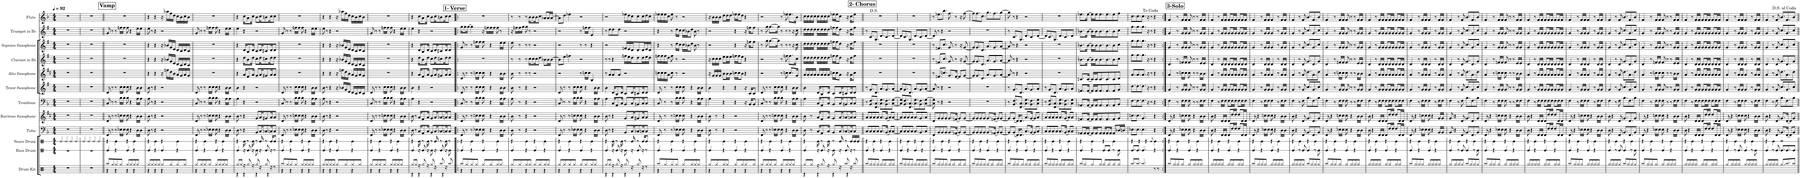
**kern	**kern	**kern	**kern	**kern	**kern	**kern	**kern	**kern	**kern	**kern	**kern
*part12	*part11	*part10	*part9	*part8	*part7	*part6	*part5	*part4	*part3	*part2	*part1
*staff12	*staff11	*staff10	*staff9	*staff8	*staff7	*staff6	*staff5	*staff4	*staff3	*staff2	*staff1
*I"Drum Kit	*I"Bass Drum	*I"Snare Drum	*I"Tuba	*I"Baritone Saxophone	*I"Trombone	*I"Tenor Saxophone	*I"Alto Saxophone	*I"Clarinet in Bb	*I"Soprano Saxophone	*I"Trumpet in Bb	*I"Flute
*I'D. Kit	*I'BD	*I'SD	*I'Tba.	*I'Bar. Sax.	*I'Tbn.	*I'T. Sax.	*I'A. Sax.	*I'Cl. in Bb	*I'S. Sax.	*I'Tpt. in Bb	*I'Fl.
*	*stria1	*stria1	*	*	*	*	*	*	*	*	*
*clefX	*clefX	*clefX	*clefF4	*clefG2	*clefF4	*clefG2	*clefG2	*clefG2	*clefG2	*clefG2	*clefG2
*	*	*	*	*Trd12c21	*	*Trd8c14	*Trd5c9	*Trd1c2	*Trd1c2	*Trd1c2	*
*k[]	*k[]	*k[]	*k[b-]	*k[f#c#]	*k[b-]	*k[f#]	*k[f#c#]	*k[f#]	*k[f#]	*k[f#]	*k[b-]
*M4/4	*M4/4	*M4/4	*M4/4	*M4/4	*M4/4	*M4/4	*M4/4	*M4/4	*M4/4	*M4/4	*M4/4
=1	=1	=1	=1	=1	=1	=1	=1	=1	=1	=1	=1
1r	1r	4Re/	1r	1r	1r	1r	1r	1r	1r	1r	1r
.	.	4Re/	.	.	.	.	.	.	.	.	.
.	.	4Re/	.	.	.	.	.	.	.	.	.
.	.	4Re/	.	.	.	.	.	.	.	.	.
=2	=2	=2	=2	=2	=2	=2	=2	=2	=2	=2	=2
1r	1r	4Re/	1r	1r	1r	1r	1r	1r	1r	1r	1r
.	.	4Re/	.	.	.	.	.	.	.	.	.
.	.	4Re/	.	.	.	.	.	.	.	.	.
.	.	4Re/	.	.	.	.	.	.	.	.	.
=3||	=3||	=3||	=3||	=3||	=3||	=3||	=3||	=3||	=3||	=3||	=3||
*^	*	*	*	*	*	*	*	*	*	*	*
8Raa/L	4r	4Re/	4r	8FF/	8d/	8C/	8d/	1r	1r	1r	8g/	1r
8Rgg/	.	.	.	8r	8r	8r	8r	.	.	.	8r	.
8Rgg/	4r	4r	4Re\	8r	8r	8r	8r	.	.	.	8r	.
8Rgg/J	.	.	.	16E-X\LL	16ccn\LL	16B-\LL	16cc\LL	.	.	.	16ffn\LL	.
.	.	.	.	16E-\JJ	16cc\JJ	16B-\JJ	16cc\JJ	.	.	.	16ff\JJ	.
8Rgg/L	4r	4Re/	4r	8E-\	8cc\	8B-\	8cc\	.	.	.	8ff\	.
8Rgg/	.	.	.	4r	4r	4r	4r	.	.	.	4r	.
8Rgg/	4r	4r	4Re\	.	.	.	.	.	.	.	.	.
8Rgg/J	.	.	.	16D\LL	16b\LL	16A\LL	16b\LL	.	.	.	16ee\LL	.
.	.	.	.	16D\JJ	16b\JJ	16A\JJ	16b\JJ	.	.	.	16ee\JJ	.
=4	=4	=4	=4	=4	=4	=4	=4	=4	=4	=4	=4	=4
8Rgg/L	4r	4Re/	4r	8D\	8b\	8A\	8b\	4r	4r	4r	8ee\	4r
8Rgg/	.	.	.	8r	8r	8r	8r	.	.	.	8r	.
8Rgg/	4r	4r	4Re\	4r	4r	4r	4r	4r	4r	4r	4r	4r
8Rgg/J	.	.	.	.	.	.	.	.	.	.	.	.
8Rgg/L	4r	4Re/	4r	2r	2r	2r	2r	16r	16r	16r	2r	16r
.	.	.	.	.	.	.	.	16ffn\LL	16b-X/LL	16b-X/LL	.	16aa-X\LL
8Rgg/	.	.	.	.	.	.	.	16dd\	16g/	16g/	.	16ff\
.	.	.	.	.	.	.	.	16b\JJ	16e/JJ	16e/JJ	.	16dd\JJ
8Rgg/	4r	4r	4Re\	.	.	.	.	16a/LL	16d/LL	16d/LL	.	16cc\LL
.	.	.	.	.	.	.	.	16g/	16c/	16c/	.	16b-\
8Rgg/J	.	.	.	.	.	.	.	16a/	16d/	16d/	.	16cc\
.	.	.	.	.	.	.	.	16g/JJ	16c/JJ	16c/JJ	.	16b-\JJ
=5	=5	=5	=5	=5	=5	=5	=5	=5	=5	=5	=5	=5
8Rgg/L	4r	4Re/	4r	8FF/	8d/	8C/	8d/	1r	1r	1r	8g/	1r
8Rgg/	.	.	.	8r	8r	8r	8r	.	.	.	8r	.
8Rgg/	4r	4r	4Re\	8r	8r	8r	8r	.	.	.	8r	.
8Rgg/J	.	.	.	16E-X\LL	16ccn\LL	16B-\LL	16cc\LL	.	.	.	16ffn\LL	.
.	.	.	.	16E-\JJ	16cc\JJ	16B-\JJ	16cc\JJ	.	.	.	16ff\JJ	.
8Rgg/L	4r	4Re/	4r	8E-\	8cc\	8B-\	8cc\	.	.	.	8ff\	.
8Rgg/	.	.	.	4r	4r	4r	4r	.	.	.	4r	.
8Rgg/	4r	4r	4Re\	.	.	.	.	.	.	.	.	.
8Rgg/J	.	.	.	16D\LL	16b\LL	16A\LL	16b\LL	.	.	.	16ee\LL	.
.	.	.	.	16D\JJ	16b\JJ	16A\JJ	16b\JJ	.	.	.	16ee\JJ	.
=6	=6	=6	=6	=6	=6	=6	=6	=6	=6	=6	=6	=6
8Rgg/L	4r	4Re/	4r	8D\	8b\	4A\	4b\	4r	4r	4r	4ee\	4r
8Rgg/J	.	.	.	8r	8r	.	.	.	.	.	.	.
16r	4r	16r	16Re\	4r	4r	4r	4r	16a/KL	16dd\KL	16d/KL	4r	16cc\KL
8Rgg/	.	8Re/	8r	.	.	.	.	8f#/	8b\	8B/	.	8a\
16r	.	16r	16Re\	.	.	.	.	16a/Jk	16dd\Jk	16d/Jk	.	16cc\Jk
8Rgg/	4r	8Re\	8r	8BB-/L	8g/L	2r	2r	8g/L	8cc\L	8c/L	2r	8b-\L
16r	.	16r	16Re/	16C/K	16a/K	.	.	16a/K	16dd\K	16d/K	.	16cc\K
8Rgg/	.	8Re/	8r	8C-X/	8g#X/	.	.	8g#X/	8cc#X\	8c#X/	.	8bn\
.	4r	.	.	.	.	.	.	.	.	.	.	.
16r	.	16r	16Re/KL	16Cn/K	16a/K	.	.	16a/K	16dd\K	16d/K	.	16cc\K
8r	.	8r	8Re/J	8C/J	8a/J	.	.	8a/J	8dd\J	8d/J	.	8cc\J
=7	=7	=7	=7	=7	=7	=7	=7	=7	=7	=7	=7	=7
8Raa/L	4r	4Re/	4r	8FF/	8d/	8C/	8d/	1r	1r	1r	8g/	1r
8Rgg/	.	.	.	8r	8r	8r	8r	.	.	.	8r	.
8Rgg/	4r	4r	4Re\	8r	8r	8r	8r	.	.	.	8r	.
8Rgg/J	.	.	.	16E-X\LL	16ccn\LL	16B-\LL	16cc\LL	.	.	.	16ffn\LL	.
.	.	.	.	16E-\JJ	16cc\JJ	16B-\JJ	16cc\JJ	.	.	.	16ff\JJ	.
8Rgg/L	4r	4Re/	4r	8E-\	8cc\	8B-\	8cc\	.	.	.	8ff\	.
8Rgg/	.	.	.	4r	4r	4r	4r	.	.	.	4r	.
8Rgg/	4r	4r	4Re\	.	.	.	.	.	.	.	.	.
8Rgg/J	.	.	.	16D\LL	16b\LL	16A\LL	16b\LL	.	.	.	16ee\LL	.
.	.	.	.	16D\JJ	16b\JJ	16A\JJ	16b\JJ	.	.	.	16ee\JJ	.
=8	=8	=8	=8	=8	=8	=8	=8	=8	=8	=8	=8	=8
8Rgg/L	4r	4Re/	4r	8D\	8b\	8A\	8b\	4r	4r	4r	8ee\	4r
8Rgg/	.	.	.	8r	8r	8r	8r	.	.	.	8r	.
8Rgg/	4r	4r	4Re\	4r	4r	4r	4r	4r	4r	4r	4r	4r
8Rgg/J	.	.	.	.	.	.	.	.	.	.	.	.
8Rgg/L	4r	4Re/	4r	2r	2r	2r	16r	16r	16r	16r	2r	16r
.	.	.	.	.	.	.	16b-X/LL	16ffn\LL	16b-X/LL	16b-X/LL	.	16aa-X\LL
8Rgg/	.	.	.	.	.	.	16g/	16dd\	16g/	16g/	.	16ff\
.	.	.	.	.	.	.	16e/JJ	16b\JJ	16e/JJ	16e/JJ	.	16dd\JJ
8Rgg/	4r	4r	4Re\	.	.	.	16d/LL	16a/LL	16d/LL	16d/LL	.	16cc\LL
.	.	.	.	.	.	.	16c/	16g/	16c/	16c/	.	16b-\
8Rgg/J	.	.	.	.	.	.	16d/	16a/	16d/	16d/	.	16cc\
.	.	.	.	.	.	.	16c/JJ	16g/JJ	16c/JJ	16c/JJ	.	16b-\JJ
=9	=9	=9	=9	=9	=9	=9	=9	=9	=9	=9	=9	=9
8Rgg/L	4r	4Re/	4r	8FF/	8d/	8C/	8d/	1r	1r	1r	8g/	1r
8Rgg/	.	.	.	8r	8r	8r	8r	.	.	.	8r	.
8Rgg/	4r	4r	4Re\	8r	8r	8r	8r	.	.	.	8r	.
8Rgg/J	.	.	.	16E-X\LL	16ccn\LL	16B-\LL	16cc\LL	.	.	.	16ffn\LL	.
.	.	.	.	16E-\JJ	16cc\JJ	16B-\JJ	16cc\JJ	.	.	.	16ff\JJ	.
8Rgg/L	4r	4Re/	4r	8E-\	8cc\	8B-\	8cc\	.	.	.	8ff\	.
8Rgg/	.	.	.	4r	4r	4r	4r	.	.	.	4r	.
8Rgg/	4r	4r	4Re\	.	.	.	.	.	.	.	.	.
8Rgg/J	.	.	.	16D\LL	16b\LL	16A\LL	16b\LL	.	.	.	16ee\LL	.
.	.	.	.	16D\JJ	16b\JJ	16A\JJ	16b\JJ	.	.	.	16ee\JJ	.
=10	=10	=10	=10	=10	=10	=10	=10	=10	=10	=10	=10	=10
8Rgg/L	4r	4Re/	4r	8D\	8b\	4A\	4b\	4r	4r	4r	4ee\	4r
8Rgg/J	.	.	.	8r	8r	.	.	.	.	.	.	.
16r	4r	16r	16Re\	16C/KL	16a/KL	4r	4r	16a/KL	16dd\KL	16d/KL	4r	16cc\KL
8Rgg/	.	8Re/	8r	8AA/	8f#/	.	.	8f#/	8b\	8B/	.	8a\
16r	.	16r	16Re\	16C/Jk	16a/Jk	.	.	16a/Jk	16dd\Jk	16d/Jk	.	16cc\Jk
8Rgg/	4r	8Re\	8r	8BB-/L	8g/L	2r	2r	8g/L	8cc\L	8c/L	2r	8b-\L
16r	.	16r	16Re/	16C/K	16a/K	.	.	16a/K	16dd\K	16d/K	.	16cc\K
8Raa/	.	8Re/	8r	8C-X/	8a-X/	.	.	8g#X/	8cc#X\	8c#X/	.	8bn\
.	4r	.	.	.	.	.	.	.	.	.	.	.
16r	.	16r	16Re\	16Cn/K	16an/K	.	.	16a/K	16dd\K	16d/K	.	16cc\K
8Raa/	.	8Re\	8r	8C/J	8a/J	.	.	8a/J	8dd\J	8d/J	.	8cc\J
=11!|:	=11!|:	=11!|:	=11!|:	=11!|:	=11!|:	=11!|:	=11!|:	=11!|:	=11!|:	=11!|:	=11!|:	=11!|:
8Raa/L	4r	4Re/	4r	8FF/	8d/	8C/	8d/	8d/	1r	8g/	16gg\KL	1r
.	.	.	.	.	.	.	.	.	.	.	8gg\	.
8Rgg/	.	.	.	8r	8r	8r	8r	8r	.	8r	.	.
.	.	.	.	.	.	.	.	.	.	.	[16gg\Jk	.
8Rgg/	4r	4r	4Re\	8r	8r	8r	8r	8r	.	8r	4gg\]	.
8Rgg/J	.	.	.	16E-X\LL	16ccn\LL	16B-\LL	16cc\LL	16ccn\LL	.	16ffn\LL	.	.
.	.	.	.	16E-\JJ	16cc\JJ	16B-\JJ	16cc\JJ	16cc\JJ	.	16ff\JJ	.	.
8Rgg/L	4r	4Re/	4r	8E-\	8cc\	8B-\	8cc\	8cc\	.	8ff\	16r	.
.	.	.	.	.	.	.	.	.	.	.	16ffn\LL	.
8Rgg/	.	.	.	4r	4r	4r	4r	4r	.	4r	16ff\	.
.	.	.	.	.	.	.	.	.	.	.	16ff\JJ	.
8Rgg/	4r	4r	4Re\	.	.	.	.	.	.	.	8ff\	.
8Rgg/J	.	.	.	16D\LL	16b\LL	16A\LL	16b\LL	16b\LL	.	16ee\LL	8r	.
.	.	.	.	16D\JJ	16b\JJ	16A\JJ	16b\JJ	16b\JJ	.	16ee\JJ	.	.
=12	=12	=12	=12	=12	=12	=12	=12	=12	=12	=12	=12	=12
8Rgg/L	4r	4Re/	4r	8D\	8b\	8A\	8b\	8b\	8r	8ee\	16r	8r
.	.	.	.	.	.	.	.	.	.	.	16ffn\LL	.
8Rgg/	.	.	.	8r	8r	8r	8r	8r	8r	8r	16ff\	8r
.	.	.	.	.	.	.	.	.	.	.	16gg\JJ	.
8Rgg/	4r	4r	4Re\	4r	4r	4r	4r	8r	8r	8r	8gg\	8r
8Rgg/J	.	.	.	.	.	.	.	8r	16cc\KL	8r	8r	16b-\KL
.	.	.	.	.	.	.	.	.	8cc\	.	.	8b-\
8Rgg/L	4r	4Re/	4r	2r	2r	2r	2r	2r	.	2r	2r	.
.	.	.	.	.	.	.	.	.	16cc\K	.	.	16b-\K
8Rgg/	.	.	.	.	.	.	.	.	8dd\J	.	.	8cc\J
8Rgg/	4r	4r	4Re\	.	.	.	.	.	8b-X\L	.	.	8a-X/L
8Rgg/J	.	.	.	.	.	.	.	.	16b-\L	.	.	16a-/L
.	.	.	.	.	.	.	.	.	[16b-\JJ	.	.	[16a-/JJ
=13	=13	=13	=13	=13	=13	=13	=13	=13	=13	=13	=13	=13
8Rgg/L	4r	4Re/	4r	8FF/	8d/	8C/	8d/	2r	8b-\L]	2r	2r	8a-\L]
8Rgg/	.	.	.	8r	8r	8r	8r	.	8ee\J	.	.	8dd\J
8Rgg/	4r	4r	4Re\	8r	8r	8r	8r	.	4ffn\	.	.	4ee-X\
8Rgg/J	.	.	.	16E-X\LL	16ccn\LL	16B-\LL	16cc\LL	.	.	.	.	.
.	.	.	.	16E-\JJ	16cc\JJ	16B-\JJ	16cc\JJ	.	.	.	.	.
8Rgg/L	4r	4Re/	4r	8E-\	8cc\	8B-\	8cc\	8r	2r	8r	8r	2r
8Rgg/	.	.	.	4r	4r	4r	4r	16ccn\LL	.	8r	16ffn\LL	.
.	.	.	.	.	.	.	.	16cc\JJ	.	.	16ff\JJ	.
8Rgg/	4r	4r	4Re\	.	.	.	.	4B/	.	4r	4e/	.
8Rgg/J	.	.	.	16D\LL	16b\LL	16A\LL	16b\LL	.	.	.	.	.
.	.	.	.	16D\JJ	16b\JJ	16A\JJ	16b\JJ	.	.	.	.	.
=14	=14	=14	=14	=14	=14	=14	=14	=14	=14	=14	=14	=14
8Rgg/L	4r	4Re/	4r	8D\	8b\	4A\	4b\	8r	8r	2r	8r	2r
8Rgg/J	.	.	.	8r	8r	.	.	8a/L	8r	.	8dd\L	.
16r	4r	16r	16Re\	4r	4r	16C/KL	16d/KL	8a/	4r	.	8dd\	.
8Rgg/	.	8Re/	8r	.	.	8AA/	8B/	.	.	.	.	.
.	.	.	.	.	.	.	.	8a/J	.	.	8dd\J	.
16r	.	16r	16Re\	.	.	16C/Jk	16d/Jk	.	.	.	.	.
8Rgg/	4r	8Re\	8r	8BB-/L	8g/L	8BB-/L	8c/L	2r	16ffn\LL	16fn/LL	2r	16ee-X\LL
.	.	.	.	.	.	.	.	.	16ee\	16e/	.	16dd\
16r	.	16r	16Re/	16C/K	16a/K	16C/K	16d/K	.	16dd\J	16d/J	.	16cc\J
8Rgg/	.	8Re/	8r	8C-X/	8g#X/	8BBn/	8c#X/	.	8dd\	8d/	.	8cc\
.	4r	.	.	.	.	.	.	.	.	.	.	.
16r	.	16r	16Re/KL	16Cn/K	16a/K	16C/K	16d/K	.	16dd\L	16d/L	.	16cc\L
8r	.	8r	8Re/J	8C/J	8a/J	8C/J	8d/J	.	16ee\	16e/	.	16dd\
.	.	.	.	.	.	.	.	.	16dd\JJ	16d/JJ	.	16cc\JJ
=15	=15	=15	=15	=15	=15	=15	=15	=15	=15	=15	=15	=15
8Raa/L	4r	4Re/	4r	8FF/	8d/	8C/	8d/	16ccn\LL	16ffn\LL	4r	4r	16ee-X\LL
.	.	.	.	.	.	.	.	16cc\	16ff\	.	.	16ee-\
8Rgg/	.	.	.	8r	8r	8r	8r	16cc\	16ff\	.	.	16ee-\
.	.	.	.	.	.	.	.	16a\JJ	16dd\JJ	.	.	16cc\JJ
8Rgg/	4r	4r	4Re\	8r	8r	8r	8r	8cc\	8ff\	8r	8r	8ee-\
8Rgg/J	.	.	.	16E-X\LL	16ccn\LL	16B-\LL	16cc\LL	8r	8r	16dd\LL	16dd\LL	8r
.	.	.	.	16E-\JJ	16cc\JJ	16B-\JJ	16cc\JJ	.	.	16cc\JJ	16cc\JJ	.
8Rgg/L	4r	4Re/	4r	8E-\	8cc\	8B-\	8cc\	2r	2r	16cc\LL	16cc\LL	2r
.	.	.	.	.	.	.	.	.	.	16b-X\J	16b-X\J	.
8Rgg/	.	.	.	4r	4r	4r	4r	.	.	8dd\J	8dd\J	.
8Rgg/	4r	4r	4Re\	.	.	.	.	.	.	8b-\	8b-\	.
8Rgg/J	.	.	.	16D\LL	16b\LL	16A\LL	16b\LL	.	.	8r	8r	.
.	.	.	.	16D\JJ	16b\JJ	16A\JJ	16b\JJ	.	.	.	.	.
=16	=16	=16	=16	=16	=16	=16	=16	=16	=16	=16	=16	=16
8Rgg/L	4r	4Re/	4r	8D\	8b\	4A\	4b\	16r	16r	2r	2r	16r
.	.	.	.	.	.	.	.	16g/LL	16cc\LL	.	.	16b-\LL
8Rgg/	.	.	.	8r	8r	.	.	16g/	16cc\	.	.	16b-\
.	.	.	.	.	.	.	.	16g/JJ	16cc\JJ	.	.	16b-\JJ
8Rgg/	4r	4r	4Re\	4r	4r	4r	4r	8b\L	8ee\L	.	.	8dd\L
8Rgg/J	.	.	.	.	.	.	.	16b\L	16ee\L	.	.	16dd\L
.	.	.	.	.	.	.	.	16b\JJ	16ee\JJ	.	.	16dd\JJ
8Rgg/L	4r	4Re/	4r	2r	2r	4r	4r	16ccn\LL	16ffn\LL	4r	4r	16ee-X\LL
.	.	.	.	.	.	.	.	16cc\J	16ff\J	.	.	16ee-\J
8Rgg/	.	.	.	.	.	.	.	8b\J	8ee\J	.	.	8dd\J
8Rgg/	4r	4r	4Re\	.	.	16r	16r	4r	4r	16r	16r	4r
.	.	.	.	.	.	16BB-/KL	16c/KL	.	.	16ffn\KL	16ffn\KL	.
8Rgg/J	.	.	.	.	.	8BB-/J	8c/J	.	.	8ff\J	8ff\J	.
=17	=17	=17	=17	=17	=17	=17	=17	=17	=17	=17	=17	=17
8Rgg/L	4r	4Re/	4r	8FF/	8d/	8C/	8d/	2r	2r	8r	8r	2r
8Rgg/	.	.	.	8r	8r	8r	8r	.	.	8gg\	8gg\	.
8Rgg/	4r	4r	4Re\	8r	8r	8r	8r	.	.	[8.gg\L	[8.gg\L	.
8Rgg/J	.	.	.	16E-X\LL	16ccn\LL	16B-\LL	16cc\LL	.	.	.	.	.
.	.	.	.	16E-\JJ	16cc\JJ	16B-\JJ	16cc\JJ	.	.	16gg\Jk]	16gg\Jk]	.
8Rgg/L	4r	4Re/	4r	8E-\	8cc\	8B-\	8cc\	8r	8r	8r	8r	8r
8Rgg/	.	.	.	4r	4r	4r	4r	8ccn\	8ffn\	8r	8r	8ee-X\
8Rgg/	4r	4r	4Re\	.	.	.	.	8.cc/L	8.ff\L	8r	8r	8.ee-\L
8Rgg/J	.	.	.	16D\LL	16b\LL	16A\LL	16b\LL	.	.	16r	16r	.
.	.	.	.	16D\JJ	16b\JJ	16A\JJ	16b\JJ	16g/Jk	16cc\Jk	16cc\	16cc\	16b-\Jk
=18	=18	=18	=18	=18	=18	=18	=18	=18	=18	=18	=18	=18
8Rgg/L	4r	4Re/	4r	8D\	8b\	4A\	4b\	16a/LL	16dd\LL	16dd\LL	16dd\LL	16cc\LL
.	.	.	.	.	.	.	.	16a/	16dd\	16dd\	16dd\	16cc\
8Rgg/J	.	.	.	8r	8r	.	.	16a/	16dd\	16dd\	16dd\	16cc\
.	.	.	.	.	.	.	.	16a/JJ	16dd\JJ	16dd\JJ	16dd\JJ	16cc\JJ
16r	4r	16r	16Re\	16C/KL	16a/KL	16C/KL	16d/KL	16a/LL	16dd\LL	16dd\LL	16dd\LL	16cc\LL
8Rgg/	.	8Re/	8r	8AA/	8f#/	8AA/	8B/	16a/	16dd\	16dd\	16dd\	16cc\
.	.	.	.	.	.	.	.	16a/	16dd\	16dd\	16dd\	16cc\
16r	.	16r	16Re\	16C/Jk	16a/Jk	16C/Jk	16d/Jk	16a/JJ	16dd\JJ	16dd\JJ	16dd\JJ	16cc\JJ
8Rgg/	4r	8Re\	8r	8BB-/L	8g/L	8BB-/L	8c/L	16ccn\LL	16ffn\LL	16ffn\LL	16ffn\LL	16ee-X\LL
.	.	.	.	.	.	.	.	16cc\J	16ff\J	16ff\J	16ff\J	16ee-\J
16r	.	16r	16Re/	16C/K	16a/K	16C/K	16d/K	8a\J	8dd\J	8dd\J	8dd\J	8cc\J
8Raa/	.	8Re/	8r	8C-X/	8a-X/	8BBn/	8c#X/	.	.	.	.	.
.	4r	.	.	.	.	.	.	16r	16r	16r	16r	16r
16r	.	16r	16Re/LL	16Cn/K	16an/K	16C/K	16d/K	16a\KL	16dd\KL	16dd\KL	16dd\KL	16cc\KL
8Raa/	.	8r	16Re/	8C/J	8a/J	8C/J	8d/J	8cc\J	8ff\J	8ff\J	8ff\J	8ee-\J
.	.	.	16Re/JJ	.	.	.	.	.	.	.	.	.
*v	*v	*	*	*	*	*	*	*	*	*	*	*
=19||	=19||	=19||	=19||	=19||	=19||	=19||	=19||	=19||	=19||	=19||	=19||
8Raa/L	4Re/	4r	8C/L	8a/L	8r	8r	1r	1r	1r	8r	1r
8Rgg/	.	.	8C/	8a/	8.BB-/ 8.F/L	8.g/L	.	.	.	8.c/L	.
8Rgg/	4r	4Re\	8C/	8a/	.	.	.	.	.	.	.
.	.	.	.	.	8.FF/ 8.C/J	8.d/J	.	.	.	8.G/J	.
8Rgg/J	.	.	8C/J	8a/J	.	.	.	.	.	.	.
8Rgg/L	4Re/	4r	8.C/L	8.a/L	8.C\ 8.G\L	8.a/L	.	.	.	8.d/L	.
8Rgg/	.	.	.	.	.	.	.	.	.	.	.
.	.	.	(16BB-/Jk	(16g/Jk	8.BB-\ 8.F\	8.g/	.	.	.	8.c/	.
8Rgg/	4r	4Re\	8C/L)	8a/L)	.	.	.	.	.	.	.
8Rgg/J	.	.	[8C/J	[8a/J	[8C\ [8G\J	[8a/J	.	.	.	[8d/J	.
=20	=20	=20	=20	=20	=20	=20	=20	=20	=20	=20	=20
8Raa/L	4Re/	4r	8C/L]	8a/L]	8C/] 8G/]L	8a/L]	1r	1r	1r	8d/L]	1r
8Rgg/	.	.	8C/	8a/	8.BB-/ 8.F/	8.g/	.	.	.	8.c/	.
8Rgg/	4r	4Re\	8C/	8a/	.	.	.	.	.	.	.
.	.	.	.	.	8.FF/ 8.C/J	8.d/J	.	.	.	8.G/J	.
8Rgg/J	.	.	8C/J	8a/J	.	.	.	.	.	.	.
8Rgg/L	4Re/	4r	8.C/L	8.a/L	8.C\ 8.G\L	8.a/L	.	.	.	8.d/L	.
8Rgg/	.	.	.	.	.	.	.	.	.	.	.
.	.	.	8.BB-/	8.g/	8.BB-\ 8.F\	8.g/	.	.	.	8.c/	.
8Rgg/	4r	4Re\	.	.	.	.	.	.	.	.	.
8Rgg/J	.	.	8C/J	8a/J	[8C\ [8G\J	[8a/J	.	.	.	[8d/J	.
=21	=21	=21	=21	=21	=21	=21	=21	=21	=21	=21	=21
8Raa/L	4Re/	4r	8FF/L	8d/L	8C\] 8G\]	8a/]	8r	8r	8r	8d/]	8r
8Rgg/	.	.	8BB-/	8g/	8r	8r	8.fn/L	8.fn/L	8.fn/L	8r	8.ee-X\L
8Rgg/	4r	4Re\	8BB-/	8g/	4r	4r	.	.	.	4r	.
.	.	.	.	.	.	.	8.ccn/J	8.cc/J	8.cc/J	.	8.bb-\J
8Rgg/J	.	.	8BB-/J	8g/J	.	.	.	.	.	.	.
8Rgg/L	4Re/	4r	8.BB-/L	8.g/L	2r	2r	8.g/L	8.g/	8.g/	2r	8.ff\
8Rgg/	.	.	.	.	.	.	.	.	.	.	.
.	.	.	(16AA-X/Jk	(16fn/Jk	.	.	[16f/Jk	8r	8r	.	8r
8Rgg/	4r	4Re\	8BB-/L)	8g/L)	.	.	8f/L]	.	.	.	.
.	.	.	.	.	.	.	.	16r	16r	.	16r
8Rgg/J	.	.	[8BB-/J	[8g/J	.	.	[8g/J	[8g/	[8g/	.	[8ff\
=22	=22	=22	=22	=22	=22	=22	=22	=22	=22	=22	=22
8Raa/L	4Re/	4r	8BB-/L]	8g/L]	1r	1r	8g/L]	8g/L]	8g/L]	1r	8ff\L]
8Rgg/	.	.	8BB-/	8g/	.	.	8.g/	8.g/	8.g/	.	8.ff\
8Rgg/	4r	4Re\	8BB-/	8g/	.	.	.	.	.	.	.
.	.	.	.	.	.	.	8.d/J	8.d/J	8.d/J	.	8.cc\J
8Rgg/J	.	.	8BB-/J	8g/J	.	.	.	.	.	.	.
8Rgg/L	4Re/	4r	8.BB-/L	8.g/L	.	.	8.a/L	8.a/L	8.a/L	.	8.gg\L
8Rgg/	.	.	.	.	.	.	.	.	.	.	.
.	.	.	(16AA-X/Jk	(16fn/Jk	.	.	8.g/	8.g/	8.g/	.	8.ff\
8Rgg/	4r	4Re\	8BB-/L)	8g/L)	.	.	.	.	.	.	.
8Rgg/J	.	.	[8BB-/J	[8g/J	.	.	[8a/J	[8a/J	[8a/J	.	[8gg\J
=23	=23	=23	=23	=23	=23	=23	=23	=23	=23	=23	=23
8Raa/L	4Re/	4r	8BB-/L]	8g/L]	8r	8r	8a/]	8a/]	8a/]	8r	8gg\]
8Rgg/	.	.	(8BB-/J	(8g/J	8.BB-/ 8.F/L	8.g/L	8r	8r	8r	8.c/L	8r
8Rgg/	4r	4Re\	16FF/KL)	16d/KL)	.	.	4r	4r	4r	.	4r
.	.	.	8.FF/J	8.d/J	8.FF/ 8.C/J	8.d/J	.	.	.	8.G/J	.
8Rgg/J	.	.	.	.	.	.	.	.	.	.	.
8Rgg/L	4Re/	4r	8.C/L	8.a/L	8.C\ 8.G\L	8.a/L	2r	2r	2r	8.d/L	2r
8Rgg/	.	.	.	.	.	.	.	.	.	.	.
.	.	.	[16BB-/Jk	[16g/Jk	8.BB-\ 8.F\	8.g/	.	.	.	8.c/	.
8Rgg/	4r	4Re\	8BB-/L]	8g/L]	.	.	.	.	.	.	.
8Rgg/J	.	.	8C/J	8a/J	8C\ 8G\J	8a/J	.	.	.	[8d/J	.
=24	=24	=24	=24	=24	=24	=24	=24	=24	=24	=24	=24
8Raa/L	4Re/	4r	8C/L	8a/L	8r	8r	1r	1r	1r	8d/L]	1r
8Rgg/	.	.	8C/	8a/	8.BB-/ 8.F/L	8.g/L	.	.	.	8.c/	.
8Rgg/	4r	4Re\	8C/	8a/	.	.	.	.	.	.	.
.	.	.	.	.	8.FF/ 8.C/J	8.d/J	.	.	.	8.G/J	.
8Rgg/J	.	.	8C/J	8a/J	.	.	.	.	.	.	.
8Rgg/L	4Re/	4r	8.C/L	8.a/L	8.C\ 8.G\L	8.a/L	.	.	.	8.d/L	.
8Rgg/	.	.	.	.	.	.	.	.	.	.	.
.	.	.	(16BB-/Jk	(16g/Jk	8.BB-\ 8.F\	8.g/	.	.	.	8.c/	.
8Rgg/	4r	4Re\	8C/L)	8a/L)	.	.	.	.	.	.	.
8Rgg/J	.	.	8C/J	8a/J	8C\ 8G\J	8a/J	.	.	.	8d/J	.
=25	=25	=25	=25	=25	=25	=25	=25	=25	=25	=25	=25
8Raa/L	4Re/	4r	8AA-X/L	8.fn/L	8.AA-X/L	8.fn/L	8.cn/L	8.b-X\L	8.b-X\L	8.b-X\L	8.ee-X\L
8Rgg/	.	.	16AA-/L	.	.	.	.	.	.	.	.
.	.	.	[16AA-/JJ	[16f/Jk	[16AA-/Jk	[16f/Jk	[16c/Jk	[16b-\Jk	[16b-\Jk	[16b-\Jk	[16ee-\Jk
8Rgg/	4r	4Re\	16AA-/LL]	16f/LL]	16AA-/LL]	16f/LL]	16c/LL]	16b-\LL]	16b-\LL]	16b-\LL]	16ee-\LL]
.	.	.	16AA-/J	16f/J	16AA-/J	16f/J	16c/J	16b-\J	16b-\J	16b-\J	16ee-\J
8Rgg/J	.	.	8AA-/J	8.f/	8.AA-/	8.f/	8.c/	8.b-\	8.b-\	8.b-\	8.ee-\
8Rgg/L	8Re/L	4r	16AA-/KL	.	.	.	.	.	.	.	.
.	.	.	8AA-/	8.f/	8.AA-/	8.f/	8.c/	8.b-\	8.b-\	8.b-\	8.ee-\
8Rgg/	8Re/J	.	.	.	.	.	.	.	.	.	.
.	.	.	16AA-/Jk	.	.	.	.	.	.	.	.
8Rgg/	8r	4Re\	8AA-/L	8f/	8AA-/	8f/	8c/	8b-\	8b-\	8b-\	8ee-\
8Rgg/J	8Re\	.	16D-X/L	8g/J	8BB-/J	8g/J	8d/J	8cc\J	8cc\J	8cc\J	8ff\J
.	.	.	16Dn/JJ	.	.	.	.	.	.	.	.
=26	=26	=26	=26	=26	=26	=26	=26	=26	=26	=26	=26
8.Raa/L	8.Re/L	4r	8.E-X\L	8.ccn\L	8.F\L	8.dd\L	8.a/L	8.gg\L	8.gg\L	8.gg\L	8.cc\L
8.Raa/J	8.Re/J	.	8.E-\J	8.cc\J	8.F\	8.dd\	8.a/	8.gg\	8.gg\	8.gg\	8.cc\
.	.	4r	.	.	.	.	.	.	.	.	.
4.Raa/	4.Re/	.	4.E-\	4.g/	8.F\J	8.dd\J	8.a/J	8.gg\J	8.gg\J	8.gg\J	8.cc\J
.	.	4r	.	.	.	.	.	.	.	.	.
.	.	.	.	.	16r	16r	16r	16r	16r	16r	16r
.	.	.	.	.	8r	8r	8r	8r	8r	8r	8r
.	.	8qRe/	.	.	.	.	.	.	.	.	.
8r	4r	4Re\	4r	4r	4r	4r	4r	4r	4r	4r	4r
8r	.	.	.	.	.	.	.	.	.	.	.
=27:|!	=27:|!	=27:|!	=27:|!	=27:|!	=27:|!	=27:|!	=27:|!	=27:|!	=27:|!	=27:|!	=27:|!
8Raa/L	4Re/	4r	8FF/	8d/	4F\	4g/	4a/	4d/	4g/	4g/	4f/
8Rgg/	.	.	4r	4r	.	.	.	.	.	.	.
8Rgg/	4r	4Re\	.	.	8r	8r	8r	8r	8r	8r	8r
8Rgg/J	.	.	16E-X\LL	16ccn\LL	16F\LL	16g/LL	16ccn\LL	16fn/LL	16g/LL	16g/LL	16f/LL
.	.	.	16E-\JJ	16cc\JJ	16F\JJ	16g/JJ	16cc\JJ	16f/JJ	16g/JJ	16g/JJ	16f/JJ
8Rgg/L	4Re/	4r	8E-\	8cc\	8F\	8g/	8cc\	8f/	8g/	8g/	8f/
8Rgg/	.	.	4r	4r	8r	8r	8r	8r	8r	8r	8r
8Rgg/	4r	4Re\	.	.	8r	8r	8r	8r	8r	8r	8r
8Rgg/J	.	.	16D\LL	16b\LL	16F\LL	16g/LL	16b\LL	16e/LL	16g/LL	16g/LL	16f/LL
.	.	.	16D\JJ	16b\JJ	16F\JJ	16g/JJ	16b\JJ	16e/JJ	16g/JJ	16g/JJ	16f/JJ
=28	=28	=28	=28	=28	=28	=28	=28	=28	=28	=28	=28
8Rgg/L	4Re/	4r	8D\	8b\	4F\	4g/	4a/	4d/	4g/	4g/	4f/
8Rgg/	.	.	4r	4r	.	.	.	.	.	.	.
8Rgg/	4r	4Re\	.	.	8r	8r	8r	8r	8r	8r	8r
8Rgg/J	.	.	16FF/LL	16d/LL	16F\LL	16g/LL	16a/LL	16d/LL	16g/LL	16g/LL	16f/LL
.	.	.	16FF/JJ	16d/JJ	16F\JJ	16g/JJ	16a/JJ	16d/JJ	16g/JJ	16g/JJ	16f/JJ
8Rgg/L	4Re/	4r	8FF/L	8d/L	8F\L	8g/L	8a/L	8d/L	8g/L	8g/L	8f/L
8Rgg/	.	.	16F/L	16dd/L	16F\L	16g/L	16a/L	16d/L	16g/L	16g/L	16f/L
.	.	.	16F/JJ	16dd/JJ	16F\JJ	16g/JJ	16a/JJ	16d/JJ	16g/JJ	16g/JJ	16f/JJ
8Rgg/	4r	4Re\	8F/L	8dd/L	8F\L	8g/L	8a/L	8d/L	8g/L	8g/L	8f/L
8Rgg/J	.	.	16FF/L	16d/L	16F\L	16g/L	16a/L	16d/L	16g/L	16g/L	16f/L
.	.	.	16FF/JJ	16d/JJ	16F\JJ	16g/JJ	16a/JJ	16d/JJ	16g/JJ	16g/JJ	16f/JJ
=29	=29	=29	=29	=29	=29	=29	=29	=29	=29	=29	=29
8Raa/L	4Re/	4r	8FF/	8d/	4F\	4g/	4a/	4d/	4g/	4g/	4f/
8Rgg/	.	.	4r	4r	.	.	.	.	.	.	.
8Rgg/	4r	4Re\	.	.	8r	8r	8r	8r	8r	8r	8r
8Rgg/J	.	.	16E-X\LL	16ccn\LL	16F\LL	16g/LL	16a/LL	16d/LL	16g/LL	16g/LL	16f/LL
.	.	.	16E-\JJ	16cc\JJ	16F\JJ	16g/JJ	16a/JJ	16d/JJ	16g/JJ	16g/JJ	16f/JJ
8Rgg/L	4Re/	4r	8E-\	8cc\	4F\	4g/	4a/	4d/	4g/	4g/	4f/
8Rgg/	.	.	4r	4r	.	.	.	.	.	.	.
8Rgg/	4r	4Re\	.	.	8r	8r	8r	8r	8r	8r	8r
8Rgg/J	.	.	16D\LL	16b\LL	16F\LL	16g/LL	16a/LL	16d/LL	16g/LL	16g/LL	16f/LL
.	.	.	16D\JJ	16b\JJ	16F\JJ	16g/JJ	16a/JJ	16d/JJ	16g/JJ	16g/JJ	16f/JJ
=30	=30	=30	=30	=30	=30	=30	=30	=30	=30	=30	=30
8Rgg/L	4Re/	4r	8D\	8b\	4F\	4g/	4a/	4d/	4g/	4g/	4f/
8Rgg/	.	.	4r	4r	.	.	.	.	.	.	.
8Rgg/	8r	4Re\	.	.	8r	8r	8r	8r	8r	8r	8r
8Rgg/J	8Re/	.	8FF/	8d/	8F\	8g/	8a/	8d/	8g/	8g/	8f/
8Raa/L	4Re/	4r	8.BB-/L	8.g/L	8.B-\L	8.cc/L	8.dd\L	8.g/L	8.cc/L	8.cc/L	8.b-/L
8Rgg/	.	.	.	.	.	.	.	.	.	.	.
.	.	.	8.FF/	8.d/	8.F\	8.g/	8.a\	8.d/	8.g/	8.g/	8.f/
8Rgg/	8r	4Re\	.	.	.	.	.	.	.	.	.
8Rgg/J	8Re\	.	8BB-/J	8g/J	8B-\J	8cc/J	8dd\J	8g/J	8cc/J	8cc/J	8b-/J
=31	=31	=31	=31	=31	=31	=31	=31	=31	=31	=31	=31
8Raa/L	4Re/	4r	8FF/	8d/	4F\	4g/	4a/	4d/	4g/	4g/	4f/
8Rgg/	.	.	4r	4r	.	.	.	.	.	.	.
8Rgg/	4r	4Re\	.	.	8r	8r	8r	8r	8r	8r	8r
8Rgg/J	.	.	16E-X\LL	16ccn\LL	16F\LL	16g/LL	16ccn\LL	16fn/LL	16g/LL	16g/LL	16f/LL
.	.	.	16E-\JJ	16cc\JJ	16F\JJ	16g/JJ	16cc\JJ	16f/JJ	16g/JJ	16g/JJ	16f/JJ
8Rgg/L	4Re/	4r	8E-\	8cc\	8F\	8g/	8cc\	8f/	8g/	8g/	8f/
8Rgg/	.	.	4r	4r	8r	8r	8r	8r	8r	8r	8r
8Rgg/	4r	4Re\	.	.	8r	8r	8r	8r	8r	8r	8r
8Rgg/J	.	.	16D\LL	16b\LL	16F\LL	16g/LL	16b\LL	16e/LL	16g/LL	16g/LL	16f/LL
.	.	.	16D\JJ	16b\JJ	16F\JJ	16g/JJ	16b\JJ	16e/JJ	16g/JJ	16g/JJ	16f/JJ
=32	=32	=32	=32	=32	=32	=32	=32	=32	=32	=32	=32
8Rgg/L	4Re/	4r	8D\	8b\	4F\	4g/	4a/	4d/	4g/	4g/	4f/
8Rgg/	.	.	4r	4r	.	.	.	.	.	.	.
8Rgg/	4r	4Re\	.	.	8r	8r	8r	8r	8r	8r	8r
8Rgg/J	.	.	16FF/LL	16d/LL	16F\LL	16g/LL	16a/LL	16d/LL	16g/LL	16g/LL	16f/LL
.	.	.	16FF/JJ	16d/JJ	16F\JJ	16g/JJ	16a/JJ	16d/JJ	16g/JJ	16g/JJ	16f/JJ
8Rgg/L	4Re/	4r	8FF/L	8d/L	8F\L	8g/L	8a/L	8d/L	8g/L	8g/L	8f/L
8Rgg/	.	.	16F/L	16dd/L	16F\L	16g/L	16a/L	16d/L	16g/L	16g/L	16f/L
.	.	.	16F/JJ	16dd/JJ	16F\JJ	16g/JJ	16a/JJ	16d/JJ	16g/JJ	16g/JJ	16f/JJ
8Rgg/	4r	4Re\	8F/L	8dd/L	8F\L	8g/L	8a/L	8d/L	8g/L	8g/L	8f/L
8Rgg/J	.	.	16FF/L	16d/L	16F\L	16g/L	16a/L	16d/L	16g/L	16g/L	16f/L
.	.	.	16FF/JJ	16d/JJ	16F\JJ	16g/JJ	16a/JJ	16d/JJ	16g/JJ	16g/JJ	16f/JJ
=33	=33	=33	=33	=33	=33	=33	=33	=33	=33	=33	=33
8Raa/L	4Re/	4r	8FF/	8d/	4F\	4g/	4a/	4d/	4g/	4g/	4f/
8Rgg/	.	.	4r	4r	.	.	.	.	.	.	.
8Rgg/	4r	4Re\	.	.	8r	8r	8r	8r	8r	8r	8r
8Rgg/J	.	.	16E-X\LL	16ccn\LL	16F\LL	16g/LL	16a/LL	16d/LL	16g/LL	16g/LL	16f/LL
.	.	.	16E-\JJ	16cc\JJ	16F\JJ	16g/JJ	16a/JJ	16d/JJ	16g/JJ	16g/JJ	16f/JJ
8Rgg/L	4Re/	4r	8E-\	8cc\	4F\	4g/	4a/	4d/	4g/	4g/	4f/
8Rgg/	.	.	4r	4r	.	.	.	.	.	.	.
8Rgg/	4r	4Re\	.	.	8r	8r	8r	8r	8r	8r	8r
8Rgg/J	.	.	16BB-/LL	16g/LL	16F\LL	16g/LL	16a/LL	16d/LL	16g/LL	16g/LL	16f/LL
.	.	.	16BB-/JJ	16g/JJ	16F\JJ	16g/JJ	16a/JJ	16d/JJ	16g/JJ	16g/JJ	16f/JJ
=34	=34	=34	=34	=34	=34	=34	=34	=34	=34	=34	=34
8Rgg/L	4Re/	4r	8BB-/	8g/	4F\	4g/	4a/	4d/	4g/	4g/	4f/
8Rgg/	.	.	4r	4r	.	.	.	.	.	.	.
8Rgg/	8r	4Re\	.	.	8r	8r	8r	8r	8r	8r	8r
8Rgg/J	8Re/	.	8FF/	8d/	8F\	8g/	8a/	8d/	8g/	8g/	8f/
8Raa/L	4Re/	4r	8.BB-/L	8.g/L	8.B-\L	8.cc/L	8.dd\L	8.g/L	8.cc/L	8.cc/L	8.b-/L
8Rgg/	.	.	.	.	.	.	.	.	.	.	.
.	.	.	8.FF/	8.d/	8.F\	8.g/	8.a\	8.d/	8.g/	8.g/	8.f/
8Rgg/	8r	4Re\	.	.	.	.	.	.	.	.	.
8Rgg/J	8Re\	.	8BB-/J	8g/J	8B-\J	8cc/J	8dd\J	8g/J	8cc/J	8cc/J	8b-/J
=35	=35	=35	=35	=35	=35	=35	=35	=35	=35	=35	=35
8Raa/L	4Re/	4r	8FF/	8d/	4F\	4g/	4a/	4d/	4g/	4g/	4f/
8Rgg/	.	.	4r	4r	.	.	.	.	.	.	.
8Rgg/	4r	4Re\	.	.	8r	8r	8r	8r	8r	8r	8r
8Rgg/J	.	.	16E-X\LL	16ccn\LL	16F\LL	16g/LL	16ccn\LL	16fn/LL	16g/LL	16g/LL	16f/LL
.	.	.	16E-\JJ	16cc\JJ	16F\JJ	16g/JJ	16cc\JJ	16f/JJ	16g/JJ	16g/JJ	16f/JJ
8Rgg/L	4Re/	4r	8E-\	8cc\	8F\	8g/	8cc\	8f/	8g/	8g/	8f/
8Rgg/	.	.	4r	4r	8r	8r	8r	8r	8r	8r	8r
8Rgg/	4r	4Re\	.	.	8r	8r	8r	8r	8r	8r	8r
8Rgg/J	.	.	16D\LL	16b\LL	16F\LL	16g/LL	16b\LL	16e/LL	16g/LL	16g/LL	16f/LL
.	.	.	16D\JJ	16b\JJ	16F\JJ	16g/JJ	16b\JJ	16e/JJ	16g/JJ	16g/JJ	16f/JJ
=36	=36	=36	=36	=36	=36	=36	=36	=36	=36	=36	=36
8Rgg/L	4Re/	4r	8D\	8b\	4F\	4g/	4a/	4d/	4g/	4g/	4f/
8Rgg/	.	.	4r	4r	.	.	.	.	.	.	.
8Rgg/	4r	4Re\	.	.	8r	8r	8r	8r	8r	8r	8r
8Rgg/J	.	.	16FF/LL	16d/LL	16F\LL	16g/LL	16a/LL	16d/LL	16g/LL	16g/LL	16f/LL
.	.	.	16FF/JJ	16d/JJ	16F\JJ	16g/JJ	16a/JJ	16d/JJ	16g/JJ	16g/JJ	16f/JJ
8Rgg/L	4Re/	4r	8FF/L	8d/L	8F\L	8g/L	8a/L	8d/L	8g/L	8g/L	8f/L
8Rgg/	.	.	16F/L	16dd/L	16F\L	16g/L	16a/L	16d/L	16g/L	16g/L	16f/L
.	.	.	16F/JJ	16dd/JJ	16F\JJ	16g/JJ	16a/JJ	16d/JJ	16g/JJ	16g/JJ	16f/JJ
8Rgg/	4r	4Re\	8F/L	8dd/L	8F\L	8g/L	8a/L	8d/L	8g/L	8g/L	8f/L
8Rgg/J	.	.	16FF/L	16d/L	16F\L	16g/L	16a/L	16d/L	16g/L	16g/L	16f/L
.	.	.	16FF/JJ	16d/JJ	16F\JJ	16g/JJ	16a/JJ	16d/JJ	16g/JJ	16g/JJ	16f/JJ
=37	=37	=37	=37	=37	=37	=37	=37	=37	=37	=37	=37
8Raa/L	4Re/	4r	8FF/	8d/	4F\	4g/	4a/	4d/	4g/	4g/	4f/
8Rgg/	.	.	4r	4r	.	.	.	.	.	.	.
8Rgg/	4r	4Re\	.	.	8r	8r	8r	8r	8r	8r	8r
8Rgg/J	.	.	16E-X\LL	16ccn\LL	16F\LL	16g/LL	16a/LL	16d/LL	16g/LL	16g/LL	16f/LL
.	.	.	16E-\JJ	16cc\JJ	16F\JJ	16g/JJ	16a/JJ	16d/JJ	16g/JJ	16g/JJ	16f/JJ
8Rgg/L	4Re/	4r	8E-\	8cc\	4F\	4g/	4a/	4d/	4g/	4g/	4f/
8Rgg/	.	.	4r	4r	.	.	.	.	.	.	.
8Rgg/	4r	4Re\	.	.	8r	8r	8r	8r	8r	8r	8r
8Rgg/J	.	.	16D\LL	16b\LL	16F\LL	16g/LL	16a/LL	16d/LL	16g/LL	16g/LL	16f/LL
.	.	.	16D\JJ	16b\JJ	16F\JJ	16g/JJ	16a/JJ	16d/JJ	16g/JJ	16g/JJ	16f/JJ
=38	=38	=38	=38	=38	=38	=38	=38	=38	=38	=38	=38
8Rgg/L	4Re/	4r	8D\	8b\	4F\	4g/	4a/	4d/	4g/	4g/	4f/
8Rgg/	.	.	4r	4r	.	.	.	.	.	.	.
8Rgg/	8r	4Re\	.	.	8r	8r	8r	8r	8r	8r	8r
8Rgg/J	8Re/	.	8FF/	8d/	8F\	8g/	8a/	8d/	8g/	8g/	8f/
8Raa/L	4Re/	4r	8.BB-/L	8.g/L	8.B-\L	8.cc/L	8.dd\L	8.g/L	8.cc/L	8.cc/L	8.b-/L
8Rgg/	.	.	.	.	.	.	.	.	.	.	.
.	.	.	8.FF/	8.d/	8.F\	8.g/	8.a\	8.d/	8.g/	8.g/	8.f/
8Rgg/	8r	4Re\	.	.	.	.	.	.	.	.	.
8Rgg/J	8Re\	.	8BB-/J	8g/J	8B-\J	8cc/J	8dd\J	8g/J	8cc/J	8cc/J	8b-/J
=39	=39	=39	=39	=39	=39	=39	=39	=39	=39	=39	=39
8Raa/L	4Re/	4r	8FF/	8d/	4F\	4g/	4a/	4d/	4g/	4g/	4f/
8Rgg/	.	.	4r	4r	.	.	.	.	.	.	.
8Rgg/	4r	4Re\	.	.	8r	8r	8r	8r	8r	8r	8r
8Rgg/J	.	.	16E-X\LL	16ccn\LL	16F\LL	16g/LL	16ccn\LL	16fn/LL	16g/LL	16g/LL	16f/LL
.	.	.	16E-\JJ	16cc\JJ	16F\JJ	16g/JJ	16cc\JJ	16f/JJ	16g/JJ	16g/JJ	16f/JJ
8Rgg/L	4Re/	4r	8E-\	8cc\	8F\	8g/	8cc\	8f/	8g/	8g/	8f/
8Rgg/	.	.	4r	4r	8r	8r	8r	8r	8r	8r	8r
8Rgg/	4r	4Re\	.	.	8r	8r	8r	8r	8r	8r	8r
8Rgg/J	.	.	16D\LL	16b\LL	16F\LL	16g/LL	16b\LL	16e/LL	16g/LL	16g/LL	16f/LL
.	.	.	16D\JJ	16b\JJ	16F\JJ	16g/JJ	16b\JJ	16e/JJ	16g/JJ	16g/JJ	16f/JJ
=40	=40	=40	=40	=40	=40	=40	=40	=40	=40	=40	=40
8Rgg/L	4Re/	4r	8D\	8b\	4F\	4g/	4a/	4d/	4g/	4g/	4f/
8Rgg/	.	.	4r	4r	.	.	.	.	.	.	.
8Rgg/	4r	4Re\	.	.	8r	8r	8r	8r	8r	8r	8r
8Rgg/J	.	.	16FF/LL	16d/LL	16F\LL	16g/LL	16a/LL	16d/LL	16g/LL	16g/LL	16f/LL
.	.	.	16FF/JJ	16d/JJ	16F\JJ	16g/JJ	16a/JJ	16d/JJ	16g/JJ	16g/JJ	16f/JJ
8Rgg/L	4Re/	4r	8FF/L	8d/L	8F\L	8g/L	8a/L	8d/L	8g/L	8g/L	8f/L
8Rgg/	.	.	16F/L	16dd/L	16F\L	16g/L	16a/L	16d/L	16g/L	16g/L	16f/L
.	.	.	16F/JJ	16dd/JJ	16F\JJ	16g/JJ	16a/JJ	16d/JJ	16g/JJ	16g/JJ	16f/JJ
8Rgg/	4r	4Re\	8F/L	8dd/L	8F\L	8g/L	8a/L	8d/L	8g/L	8g/L	8f/L
8Rgg/J	.	.	16FF/L	16d/L	16F\L	16g/L	16a/L	16d/L	16g/L	16g/L	16f/L
.	.	.	16FF/JJ	16d/JJ	16F\JJ	16g/JJ	16a/JJ	16d/JJ	16g/JJ	16g/JJ	16f/JJ
=41	=41	=41	=41	=41	=41	=41	=41	=41	=41	=41	=41
8Rgg/L	4Re/	4r	8FF/	8d/	4F\	4g/	4a/	4d/	4g/	4g/	4f/
8Rgg/	.	.	4r	4r	.	.	.	.	.	.	.
8Rgg/	8r	4Re\	.	.	8r	8r	8r	8r	8r	8r	8r
8Rgg/J	8Re/	.	16E-X\LL	16ccn\LL	16F\LL	16g/LL	16a/LL	16d/LL	16g/LL	16g/LL	16f/LL
.	.	.	16E-\JJ	16cc\JJ	16F\JJ	16g/JJ	16a/JJ	16d/JJ	16g/JJ	16g/JJ	16f/JJ
8Rgg/L	4Re/	4r	8E-\	8cc\	4F\	4g/	4a/	4d/	4g/	4g/	4f/
8Rgg/	.	.	4r	4r	.	.	.	.	.	.	.
8Rgg/	8r	4Re\	.	.	8r	8r	8r	8r	8r	8r	8r
8Rgg/J	8Re\	.	16D\LL	16b\LL	16F\LL	16g/LL	16a/LL	16d/LL	16g/LL	16g/LL	16f/LL
.	.	.	16D\JJ	16b\JJ	16F\JJ	16g/JJ	16a/JJ	16d/JJ	16g/JJ	16g/JJ	16f/JJ
=42	=42	=42	=42	=42	=42	=42	=42	=42	=42	=42	=42
8Rgg/L	4Re/	4r	8D\	8b\	4F\	4g/	4a/	4d/	4g/	4g/	4f/
8Rgg/	.	.	4r	4r	.	.	.	.	.	.	.
8Rgg/	8r	4Re\	.	.	8r	8r	8r	8r	8r	8r	8r
8Rgg/J	8Re/	.	8FF/	8d/	8F\	8g/	8a/	8d/	8g/	8g/	8f/
8.Rgg/L	8.Re/L	2r	8.BB-/L	8.g/L	8.B-\L	8.cc/L	8.dd\L	8.g/L	8.cc/L	8.cc/L	8.b-/L
8.Raa/	8.Re/	.	[16FF/Jk	[16d/Jk	8.F\	8.g/	8.a\	8.d/	8.g/	8.g/	8.f/
.	.	.	8FF/L]	8d/L]	.	.	.	.	.	.	.
8Raa/J	8Re/J	.	8BB-/J	8g/J	8B-\J	8cc/J	8dd\J	8g/J	8cc/J	8cc/J	8b-/J
=||	=||	=||	=||	=||	=||	=||	=||	=||	=||	=||	=||
*-	*-	*-	*-	*-	*-	*-	*-	*-	*-	*-	*-
